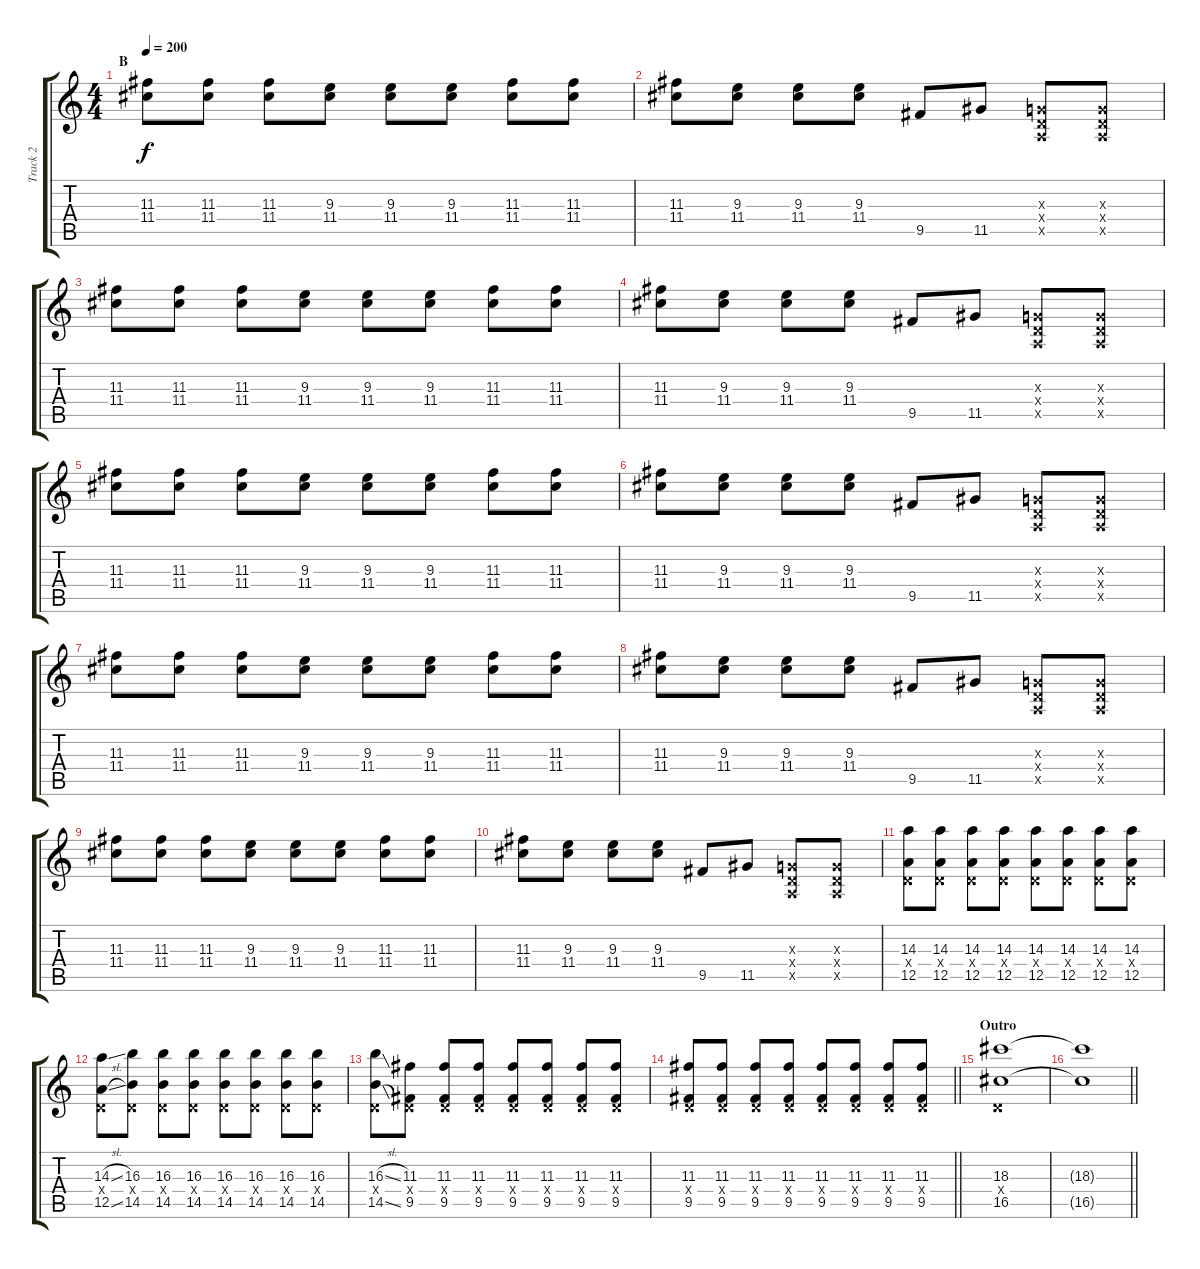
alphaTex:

\track ("Track 2" "Track 2") {instrument distortionguitar}
\staff {score tabs}
\tuning (E4 B3 G3 D3 A2 E2) {hide}
\ts (4 4)
\section ("" "B")
\tempo 200
\clef g2
\ks c
(11.3 11.4).8{dy f} (11.3 11.4).8 (11.3 11.4).8 (9.3 11.4).8 (9.3 11.4).8 (9.3 11.4).8 (11.3 11.4).8 (11.3 11.4).8 |
(11.3 11.4).8 (9.3 11.4).8 (9.3 11.4).8 (9.3 11.4).8 9.5.8 11.5.8 (0.3{x} 0.4{x} 0.5{x}).8 (0.3{x} 0.4{x} 0.5{x}).8 |
(11.3 11.4).8 (11.3 11.4).8 (11.3 11.4).8 (9.3 11.4).8 (9.3 11.4).8 (9.3 11.4).8 (11.3 11.4).8 (11.3 11.4).8 |
(11.3 11.4).8 (9.3 11.4).8 (9.3 11.4).8 (9.3 11.4).8 9.5.8 11.5.8 (0.3{x} 0.4{x} 0.5{x}).8 (0.3{x} 0.4{x} 0.5{x}).8 |
(11.3 11.4).8 (11.3 11.4).8 (11.3 11.4).8 (9.3 11.4).8 (9.3 11.4).8 (9.3 11.4).8 (11.3 11.4).8 (11.3 11.4).8 |
(11.3 11.4).8 (9.3 11.4).8 (9.3 11.4).8 (9.3 11.4).8 9.5.8 11.5.8 (0.3{x} 0.4{x} 0.5{x}).8 (0.3{x} 0.4{x} 0.5{x}).8 |
(11.3 11.4).8 (11.3 11.4).8 (11.3 11.4).8 (9.3 11.4).8 (9.3 11.4).8 (9.3 11.4).8 (11.3 11.4).8 (11.3 11.4).8 |
(11.3 11.4).8 (9.3 11.4).8 (9.3 11.4).8 (9.3 11.4).8 9.5.8 11.5.8 (0.3{x} 0.4{x} 0.5{x}).8 (0.3{x} 0.4{x} 0.5{x}).8 |
(11.3 11.4).8 (11.3 11.4).8 (11.3 11.4).8 (9.3 11.4).8 (9.3 11.4).8 (9.3 11.4).8 (11.3 11.4).8 (11.3 11.4).8 |
(11.3 11.4).8 (9.3 11.4).8 (9.3 11.4).8 (9.3 11.4).8 9.5.8 11.5.8 (0.3{x} 0.4{x} 0.5{x}).8 (0.3{x} 0.4{x} 0.5{x}).8 |
(14.3 0.4{x} 12.5).8 (14.3 0.4{x} 12.5).8 (14.3 0.4{x} 12.5).8 (14.3 0.4{x} 12.5).8 (14.3 0.4{x} 12.5).8 (14.3 0.4{x} 12.5).8 (14.3 0.4{x} 12.5).8 (14.3 0.4{x} 12.5).8 |
(14.3{sl} 0.4{x} 12.5{sl}).8 (16.3 0.4{x} 14.5).8 (16.3 0.4{x} 14.5).8 (16.3 0.4{x} 14.5).8 (16.3 0.4{x} 14.5).8 (16.3 0.4{x} 14.5).8 (16.3 0.4{x} 14.5).8 (16.3 0.4{x} 14.5).8 |
(16.3{sl} 0.4{x} 14.5{sl}).8 (11.3 0.4{x} 9.5).8 (11.3 0.4{x} 9.5).8 (11.3 0.4{x} 9.5).8 (11.3 0.4{x} 9.5).8 (11.3 0.4{x} 9.5).8 (11.3 0.4{x} 9.5).8 (11.3 0.4{x} 9.5).8 |
\barLineRight lightlight
(11.3 0.4{x} 9.5).8 (11.3 0.4{x} 9.5).8 (11.3 0.4{x} 9.5).8 (11.3 0.4{x} 9.5).8 (11.3 0.4{x} 9.5).8 (11.3 0.4{x} 9.5).8 (11.3 0.4{x} 9.5).8 (11.3 0.4{x} 9.5).8 |
\section ("" "Outro")
(18.3 0.4{x} 16.5).1{volume 0} |
\barLineRight lightlight
(18.3{t} 16.5{t}).1
